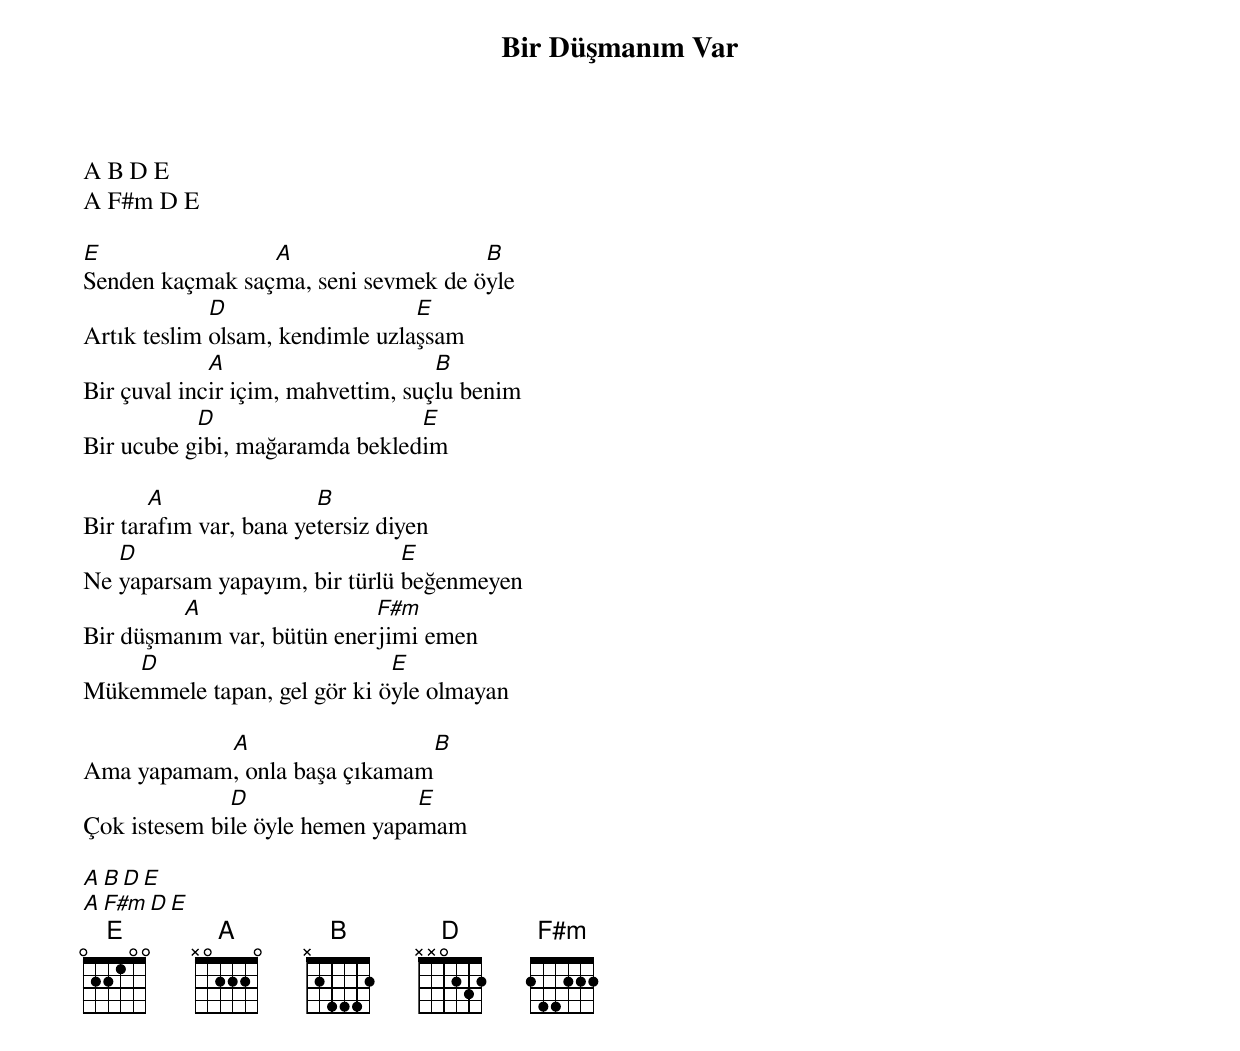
{title: Bir Düşmanım Var}
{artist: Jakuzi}

A B D E
A F#m D E

E                A                   B
Senden kaçmak saçma, seni sevmek de öyle
             D                   E
Artık teslim olsam, kendimle uzlaşsam
             A                      B
Bir çuval incir içim, mahvettim, suçlu benim
           D                    E
Bir ucube gibi, mağaramda bekledim

       A                B
Bir tarafım var, bana yetersiz diyen
   D                           E
Ne yaparsam yapayım, bir türlü beğenmeyen
         A                  F#m
Bir düşmanım var, bütün enerjimi emen
    D                        E
Mükemmele tapan, gel gör ki öyle olmayan

           A                    B
Ama yapamam, onla başa çıkamam
              D                 E
Çok istesem bile öyle hemen yapamam

A B D E
A F#m D E
